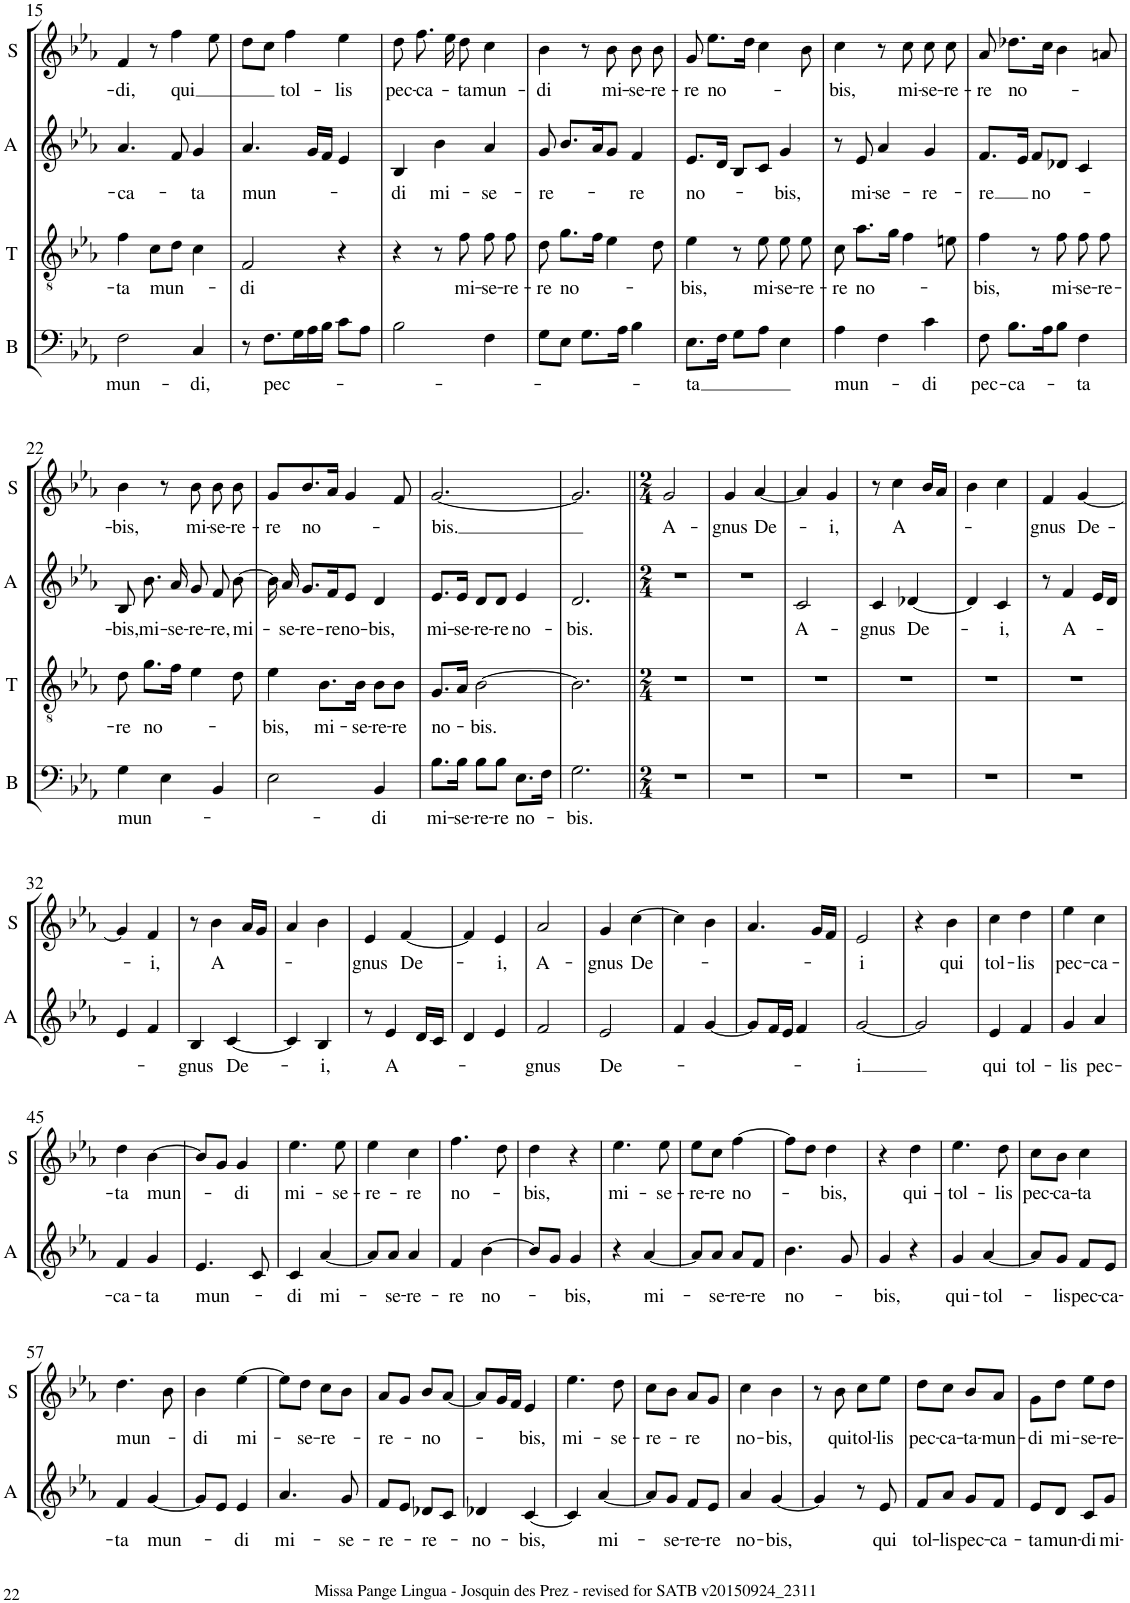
**kern	**text	**kern	**text	**kern	**text	**kern	**text
*part4	*part4	*part3	*part3	*part2	*part2	*part1	*part1
*staff4	*staff4	*staff3	*staff3	*staff2	*staff2	*staff1	*staff1
*I"B	*	*I"T	*	*I"A	*	*I"S	*
*I'B	*	*I'T	*	*I'A	*	*I'S	*
!!LO:PB:g=z
*clefF4	*	*clefGv2	*	*clefG2	*	*clefG2	*
*k[b-e-a-]	*	*k[b-e-a-]	*	*k[b-e-a-]	*	*k[b-e-a-]	*
*M3/4	*	*M3/4	*	*M3/4	*	*M3/4	*
=15	=15	=15	=15	=15	=15	=15	=15
!	!LO:LY:b	!	!LO:LY:b	!	!LO:LY:b	!	!LO:LY:b
2F\	mun-	4f\	-ta	4.a-/	-ca-	4f/	-di,
!	!	!	!LO:LY:b	!	!	!	!
.	.	8c\L	mun-	.	.	8r	.
!	!	!	!	!	!	!	!LO:LY:b
.	.	8d\J	.	8f/	.	4ff\	qui
!	!LO:LY:b	!	!	!	!LO:LY:b	!	!
4C/	-di,	4c\	.	4g/	-ta	.	.
.	.	.	.	.	.	8ee-\	.
=16	=16	=16	=16	=16	=16	=16	=16
!	!	!	!LO:LY:b	!	!LO:LY:b	!	!
8r	.	2F/	-di	4.a-/	mun-	8dd\L	.
!	!LO:LY:b	!	!	!	!	!	!
8.F\L	pec-	.	.	.	.	8cc\J	.
!	!	!	!	!	!	!	!LO:LY:b
.	.	.	.	.	.	4ff\	tol-
16G\L	.	.	.	.	.	.	.
16A-\	.	.	.	16g/LL	.	.	.
16B-\JJ	.	.	.	16f/JJ	.	.	.
!	!	!	!	!	!	!	!LO:LY:b
8c\L	.	4r	.	4e-/	.	4ee-\	-lis
8A-\J	.	.	.	.	.	.	.
=17	=17	=17	=17	=17	=17	=17	=17
!	!	!	!	!	!LO:LY:b	!	!LO:LY:b
2B-\	.	4r	.	4B-/	di	8dd\	pec-
!	!	!	!	!	!	!	!LO:LY:b
.	.	.	.	.	.	8.ff\	-ca-
!	!	!	!	!	!LO:LY:b	!	!
.	.	8r	.	4b-\	mi-	.	.
.	.	.	.	.	.	16ee-\	.
!	!	!	!LO:LY:b	!	!	!	!LO:LY:b
.	.	8f\	mi-	.	.	8dd\	-ta
!	!	!	!LO:LY:b	!	!LO:LY:b	!	!LO:LY:b
4F\	.	8f\	se-	4a-/	-se-	4cc\	mun-
!	!	!	!LO:LY:b	!	!	!	!
.	.	8f\	-re-	.	.	.	.
=18	=18	=18	=18	=18	=18	=18	=18
!	!	!	!LO:LY:b	!	!LO:LY:b	!	!LO:LY:b
8G\L	.	8d\	-re	8g/	-re-	4b-\	-di
!	!	!	!LO:LY:b	!	!	!	!
8E-\J	.	8.g\L	no-	8.b-/L	.	.	.
8.G\L	.	.	.	.	.	8r	.
.	.	16f\Jk	.	16a-/K	.	.	.
!	!	!	!	!	!	!	!LO:LY:b
.	.	4e-\	.	8g/J	.	8b-\	mi-
16A-\Jk	.	.	.	.	.	.	.
!	!	!	!	!	!LO:LY:b	!	!LO:LY:b
4B-\	.	.	.	4f/	-re	8b-\	se-
!	!	!	!	!	!	!	!LO:LY:b
.	.	8d\	.	.	.	8b-\	-re-
=19	=19	=19	=19	=19	=19	=19	=19
!	!LO:LY:b	!	!LO:LY:b	!	!LO:LY:b	!	!LO:LY:b
8.E-\L	ta	4e-\	-bis,	8.e-/L	no-	8g/	-re
!	!	!	!	!	!	!	!LO:LY:b
.	.	.	.	.	.	8.ee-\L	no-
16F\Jk	.	.	.	16d/Jk	.	.	.
8G\L	.	8r	.	8B-/L	.	.	.
.	.	.	.	.	.	16dd\Jk	.
!	!	!	!LO:LY:b	!	!	!	!
8A-\J	.	8e-\	mi-	8c/J	.	4cc\	.
!	!	!	!LO:LY:b	!	!LO:LY:b	!	!
4E-\	.	8e-\	se-	4g/	-bis,	.	.
!	!	!	!LO:LY:b	!	!	!	!
.	.	8e-\	-re-	.	.	8b-\	.
=20	=20	=20	=20	=20	=20	=20	=20
!	!LO:LY:b	!	!LO:LY:b	!	!	!	!LO:LY:b
4A-\	mun-	8c\	-re	8r	.	4cc\	-bis,
!	!	!	!LO:LY:b	!	!LO:LY:b	!	!
.	.	8.a-\L	no-	8e-/	mi-	.	.
!	!	!	!	!	!LO:LY:b	!	!
4F\	.	.	.	4a-/	se-	8r	.
.	.	16g\Jk	.	.	.	.	.
!	!	!	!	!	!	!	!LO:LY:b
.	.	4f\	.	.	.	8cc\	mi-
!	!LO:LY:b	!	!	!	!LO:LY:b	!	!LO:LY:b
4c\	-di	.	.	4g/	-re-	8cc\	se-
!	!	!	!	!	!	!	!LO:LY:b
.	.	8en\	.	.	.	8cc\	-re-
=21	=21	=21	=21	=21	=21	=21	=21
!	!LO:LY:b	!	!LO:LY:b	!	!LO:LY:b	!	!LO:LY:b
8F\	pec-	4f\	-bis,	8.f/L	-re	8a-/	-re
!	!LO:LY:b	!	!	!	!	!	!LO:LY:b
8.B-\L	-ca-	.	.	.	.	8.dd-X\L	no-
.	.	.	.	16e-/Jk	.	.	.
!	!	!	!	!	!LO:LY:b	!	!
.	.	8r	.	8f/L	no-	.	.
16A-\K	.	.	.	.	.	16cc\Jk	.
!	!	!	!LO:LY:b	!	!	!	!
8B-\J	.	8f\	mi-	8d-X/J	.	4b-\	.
!	!LO:LY:b	!	!LO:LY:b	!	!	!	!
4F\	-ta	8f\	se-	4c/	.	.	.
!	!	!	!LO:LY:b	!	!	!	!
.	.	8f\	-re-	.	.	8an/	.
!!LO:LB:g=z
=22	=22	=22	=22	=22	=22	=22	=22
!	!LO:LY:b	!	!LO:LY:b	!	!LO:LY:b	!	!LO:LY:b
4G\	mun-	8d\	-re	8B-/	-bis,	4b-\	-bis,
!	!	!	!LO:LY:b	!	!LO:LY:b	!	!
.	.	8.g\L	no-	8.b-\	mi-	.	.
4E-\	.	.	.	.	.	8r	.
!	!	!	!	!	!LO:LY:b	!	!
.	.	16f\Jk	.	16a-/	se-	.	.
!	!	!	!	!	!LO:LY:b	!	!LO:LY:b
.	.	4e-\	.	8g/	-re-	8b-\	mi-
!	!	!	!	!	!LO:LY:b	!	!LO:LY:b
4BB-/	.	.	.	8f/	-re,	8b-\	se-
!	!	!	!	!	!LO:LY:b	!	!LO:LY:b
.	.	8d\	.	[8b-\	mi-	8b-\	-re-
=23	=23	=23	=23	=23	=23	=23	=23
!	!	!	!LO:LY:b	!	!	!	!LO:LY:b
2E-\	.	4e-\	-bis,	16b-\]	.	8g/L	-re
!	!	!	!	!	!LO:LY:b	!	!
.	.	.	.	16a-/	-se-	.	.
!	!	!	!	!	!LO:LY:b	!	!LO:LY:b
.	.	.	.	8.g/L	re-	8.b-/	no-
!	!	!	!LO:LY:b	!	!	!	!
.	.	8.B-\L	mi-	.	.	.	.
!	!	!	!	!	!LO:LY:b	!	!
.	.	.	.	16f/K	-re	16a-/Jk	.
!	!	!	!	!	!LO:LY:b	!	!
.	.	.	.	8e-/J	no-	4g/	.
!	!	!	!LO:LY:b	!	!	!	!
.	.	16B-\Jk	se-	.	.	.	.
!	!LO:LY:b	!	!LO:LY:b	!	!LO:LY:b	!	!
4BB-/	di	8B-\L	-re-	4d/	-bis,	.	.
!	!	!	!LO:LY:b	!	!	!	!
.	.	8B-\J	-re	.	.	8f/	.
=24	=24	=24	=24	=24	=24	=24	=24
!	!LO:LY:b	!	!LO:LY:b	!	!LO:LY:b	!	!LO:LY:b
8.B-\L	mi-	8.G/L	no-	8.e-/L	mi-	[2.g/	-bis.
!	!LO:LY:b	!	!	!	!LO:LY:b	!	!
16B-\Jk	se-	16A-/Jk	.	16e-/Jk	-se-	.	.
!	!LO:LY:b	!	!LO:LY:b	!	!LO:LY:b	!	!
8B-\L	-re-	[2B-\	bis.	8d/L	-re-	.	.
!	!LO:LY:b	!	!	!	!LO:LY:b	!	!
8B-\J	-re	.	.	8d/J	-re	.	.
!	!LO:LY:b	!	!	!	!LO:LY:b	!	!
8.E-\L	no-	.	.	4e-/	no-	.	.
16F\Jk	.	.	.	.	.	.	.
=25	=25	=25	=25	=25	=25	=25	=25
!	!LO:LY:b	!	!	!	!LO:LY:b	!	!
2.G\	-bis.	2.B-\]	.	2.d/	-bis.	2.g/]	.
=26||	=26||	=26||	=26||	=26||	=26||	=26||	=26||
*M2/4	*	*M2/4	*	*M2/4	*	*M2/4	*
!	!	!	!	!	!	!	!LO:LY:b
2r	.	2r	.	2r	.	2g/	A-
=27	=27	=27	=27	=27	=27	=27	=27
!	!	!	!	!	!	!	!LO:LY:b
2r	.	2r	.	2r	.	4g/	-gnus
!	!	!	!	!	!	!	!LO:LY:b
.	.	.	.	.	.	[4a-/	De-
=28	=28	=28	=28	=28	=28	=28	=28
!	!	!	!	!	!LO:LY:b	!	!
2r	.	2r	.	2c/	A-	4a-/]	.
!	!	!	!	!	!	!	!LO:LY:b
.	.	.	.	.	.	4g/	-i,
=29	=29	=29	=29	=29	=29	=29	=29
!	!	!	!	!	!LO:LY:b	!	!
2r	.	2r	.	4c/	-gnus	8r	.
!	!	!	!	!	!	!	!LO:LY:b
.	.	.	.	.	.	4cc\	A-
!	!	!	!	!	!LO:LY:b	!	!
.	.	.	.	[4d-X/	De-	.	.
.	.	.	.	.	.	16b-/LL	.
.	.	.	.	.	.	16a-/JJ	.
=30	=30	=30	=30	=30	=30	=30	=30
2r	.	2r	.	4d-/]	.	4b-\	.
!	!	!	!	!	!LO:LY:b	!	!
.	.	.	.	4c/	-i,	4cc\	.
=31	=31	=31	=31	=31	=31	=31	=31
!	!	!	!	!	!	!	!LO:LY:b
2r	.	2r	.	8r	.	4f/	-gnus
!	!	!	!	!	!LO:LY:b	!	!
.	.	.	.	4f/	A-	.	.
!	!	!	!	!	!	!	!LO:LY:b
.	.	.	.	.	.	[4g/	De-
.	.	.	.	16e-/LL	.	.	.
.	.	.	.	16d/JJ	.	.	.
!!LO:LB:g=z
=32	=32	=32	=32	=32	=32	=32	=32
2r	.	2r	.	4e-/	.	4g/]	.
!	!	!	!	!	!	!	!LO:LY:b
.	.	.	.	4f/	.	4f/	-i,
=33	=33	=33	=33	=33	=33	=33	=33
!	!	!	!	!	!LO:LY:b	!	!
2r	.	2r	.	4B-/	-gnus	8r	.
!	!	!	!	!	!	!	!LO:LY:b
.	.	.	.	.	.	4b-\	A-
!	!	!	!	!	!LO:LY:b	!	!
.	.	.	.	[4c/	De-	.	.
.	.	.	.	.	.	16a-/LL	.
.	.	.	.	.	.	16g/JJ	.
=34	=34	=34	=34	=34	=34	=34	=34
2r	.	2r	.	4c/]	.	4a-/	.
!	!	!	!	!	!LO:LY:b	!	!
.	.	.	.	4B-/	-i,	4b-\	.
=35	=35	=35	=35	=35	=35	=35	=35
!	!	!	!	!	!	!	!LO:LY:b
2r	.	2r	.	8r	.	4e-/	-gnus
!	!	!	!	!	!LO:LY:b	!	!
.	.	.	.	4e-/	A-	.	.
!	!	!	!	!	!	!	!LO:LY:b
.	.	.	.	.	.	[4f/	De-
.	.	.	.	16d/LL	.	.	.
.	.	.	.	16c/JJ	.	.	.
=36	=36	=36	=36	=36	=36	=36	=36
2r	.	2r	.	4d/	.	4f/]	.
!	!	!	!	!	!	!	!LO:LY:b
.	.	.	.	4e-/	.	4e-/	-i,
=37	=37	=37	=37	=37	=37	=37	=37
!	!	!	!	!	!LO:LY:b	!	!LO:LY:b
2r	.	2r	.	2f/	-gnus	2a-/	A-
=38	=38	=38	=38	=38	=38	=38	=38
!	!	!	!	!	!LO:LY:b	!	!LO:LY:b
2r	.	2r	.	2e-/	De-	4g/	-gnus
!	!	!	!	!	!	!	!LO:LY:b
.	.	.	.	.	.	[4cc\	De-
=39	=39	=39	=39	=39	=39	=39	=39
2r	.	2r	.	4f/	.	4cc\]	.
.	.	.	.	[4g/	.	4b-\	.
=40	=40	=40	=40	=40	=40	=40	=40
2r	.	2r	.	8g/L]	.	4.a-/	.
.	.	.	.	16f/L	.	.	.
.	.	.	.	16e-/JJ	.	.	.
.	.	.	.	4f/	.	.	.
.	.	.	.	.	.	16g/LL	.
.	.	.	.	.	.	16f/JJ	.
=41	=41	=41	=41	=41	=41	=41	=41
!	!	!	!	!	!LO:LY:b	!	!LO:LY:b
2r	.	2r	.	[2g/	-i	2e-/	-i
=42	=42	=42	=42	=42	=42	=42	=42
2r	.	2r	.	2g/]	.	4r	.
!	!	!	!	!	!	!	!LO:LY:b
.	.	.	.	.	.	4b-\	qui
=43	=43	=43	=43	=43	=43	=43	=43
!	!	!	!	!	!LO:LY:b	!	!LO:LY:b
2r	.	2r	.	4e-/	qui	4cc\	tol-
!	!	!	!	!	!LO:LY:b	!	!LO:LY:b
.	.	.	.	4f/	tol-	4dd\	-lis
=44	=44	=44	=44	=44	=44	=44	=44
!	!	!	!	!	!LO:LY:b	!	!LO:LY:b
2r	.	2r	.	4g/	-lis	4ee-\	pec-
!	!	!	!	!	!LO:LY:b	!	!LO:LY:b
.	.	.	.	4a-/	pec-	4cc\	-ca-
!!LO:LB:g=z
=45	=45	=45	=45	=45	=45	=45	=45
!	!	!	!	!	!LO:LY:b	!	!LO:LY:b
2r	.	2r	.	4f/	-ca-	4dd\	-ta
!	!	!	!	!	!LO:LY:b	!	!LO:LY:b
.	.	.	.	4g/	-ta	[4b-\	mun-
=46	=46	=46	=46	=46	=46	=46	=46
!	!	!	!	!	!LO:LY:b	!	!
2r	.	2r	.	4.e-/	mun-	8b-/L]	.
.	.	.	.	.	.	8g/J	.
!	!	!	!	!	!	!	!LO:LY:b
.	.	.	.	.	.	4g/	-di
.	.	.	.	8c/	.	.	.
=47	=47	=47	=47	=47	=47	=47	=47
!	!	!	!	!	!LO:LY:b	!	!LO:LY:b
2r	.	2r	.	4c/	-di	4.ee-\	mi-
!	!	!	!	!	!LO:LY:b	!	!
.	.	.	.	[4a-/	mi-	.	.
!	!	!	!	!	!	!	!LO:LY:b
.	.	.	.	.	.	8ee-\	-se-
=48	=48	=48	=48	=48	=48	=48	=48
!	!	!	!	!	!	!	!LO:LY:b
2r	.	2r	.	8a-/L]	.	4ee-\	-re-
!	!	!	!	!	!LO:LY:b	!	!
.	.	.	.	8a-/J	-se-	.	.
!	!	!	!	!	!LO:LY:b	!	!LO:LY:b
.	.	.	.	4a-/	-re-	4cc\	-re
=49	=49	=49	=49	=49	=49	=49	=49
!	!	!	!	!	!LO:LY:b	!	!LO:LY:b
2r	.	2r	.	4f/	-re	4.ff\	no-
!	!	!	!	!	!LO:LY:b	!	!
.	.	.	.	[4b-\	no-	.	.
.	.	.	.	.	.	8dd\	.
=50	=50	=50	=50	=50	=50	=50	=50
!	!	!	!	!	!	!	!LO:LY:b
2r	.	2r	.	8b-/L]	.	4dd\	-bis,
.	.	.	.	8g/J	.	.	.
!	!	!	!	!	!LO:LY:b	!	!
.	.	.	.	4g/	-bis,	4r	.
=51	=51	=51	=51	=51	=51	=51	=51
!	!	!	!	!	!	!	!LO:LY:b
2r	.	2r	.	4r	.	4.ee-\	mi-
!	!	!	!	!	!LO:LY:b	!	!
.	.	.	.	[4a-/	mi-	.	.
!	!	!	!	!	!	!	!LO:LY:b
.	.	.	.	.	.	8ee-\	-se-
=52	=52	=52	=52	=52	=52	=52	=52
!	!	!	!	!	!	!	!LO:LY:b
2r	.	2r	.	8a-/L]	.	8ee-\L	-re-
!	!	!	!	!	!LO:LY:b	!	!LO:LY:b
.	.	.	.	8a-/J	-se-	8cc\J	-re
!	!	!	!	!	!LO:LY:b	!	!LO:LY:b
.	.	.	.	8a-/L	-re-	[4ff\	no-
!	!	!	!	!	!LO:LY:b	!	!
.	.	.	.	8f/J	-re	.	.
=53	=53	=53	=53	=53	=53	=53	=53
!	!	!	!	!	!LO:LY:b	!	!
2r	.	2r	.	4.b-\	no-	8ff\L]	.
.	.	.	.	.	.	8dd\J	.
!	!	!	!	!	!	!	!LO:LY:b
.	.	.	.	.	.	4dd\	-bis,
.	.	.	.	8g/	.	.	.
=54	=54	=54	=54	=54	=54	=54	=54
!	!	!	!	!	!LO:LY:b	!	!
2r	.	2r	.	4g/	-bis,	4r	.
!	!	!	!	!	!	!	!LO:LY:b
.	.	.	.	4r	.	4dd\	qui-
=55	=55	=55	=55	=55	=55	=55	=55
!	!	!	!	!	!LO:LY:b	!	!LO:LY:b
2r	.	2r	.	4g/	qui-	4.ee-\	-tol-
!	!	!	!	!	!LO:LY:b	!	!
.	.	.	.	[4a-/	-tol-	.	.
!	!	!	!	!	!	!	!LO:LY:b
.	.	.	.	.	.	8dd\	-lis
=56	=56	=56	=56	=56	=56	=56	=56
!	!	!	!	!	!	!	!LO:LY:b
2r	.	2r	.	8a-/L]	.	8cc\L	pec-
!	!	!	!	!	!LO:LY:b	!	!LO:LY:b
.	.	.	.	8g/J	-lis	8b-\J	-ca-
!	!	!	!	!	!LO:LY:b	!	!LO:LY:b
.	.	.	.	8f/L	pec-	4cc\	-ta
!	!	!	!	!	!LO:LY:b	!	!
.	.	.	.	8e-/J	-ca-	.	.
!!LO:LB:g=z
=57	=57	=57	=57	=57	=57	=57	=57
!	!	!	!	!	!LO:LY:b	!	!LO:LY:b
2r	.	2r	.	4f/	-ta	4.dd\	mun-
!	!	!	!	!	!LO:LY:b	!	!
.	.	.	.	[4g/	mun-	.	.
.	.	.	.	.	.	8b-\	.
=58	=58	=58	=58	=58	=58	=58	=58
!	!	!	!	!	!	!	!LO:LY:b
2r	.	2r	.	8g/L]	.	4b-\	-di
.	.	.	.	8e-/J	.	.	.
!	!	!	!	!	!LO:LY:b	!	!LO:LY:b
.	.	.	.	4e-/	-di	[4ee-\	mi-
=59	=59	=59	=59	=59	=59	=59	=59
!	!	!	!	!	!LO:LY:b	!	!
2r	.	2r	.	4.a-/	mi-	8ee-\L]	.
!	!	!	!	!	!	!	!LO:LY:b
.	.	.	.	.	.	8dd\J	-se-
!	!	!	!	!	!	!	!LO:LY:b
.	.	.	.	.	.	8cc\L	-re-
!	!	!	!	!	!LO:LY:b	!	!
.	.	.	.	8g/	-se-	8b-\J	.
=60	=60	=60	=60	=60	=60	=60	=60
!	!	!	!	!	!LO:LY:b	!	!LO:LY:b
2r	.	2r	.	8f/L	-re-	8a-/L	re-
.	.	.	.	8e-/J	.	8g/J	.
!	!	!	!	!	!LO:LY:b	!	!LO:LY:b
.	.	.	.	8d-X/L	re-	8b-/L	-no-
.	.	.	.	8c/J	.	[8a-/J	.
=61	=61	=61	=61	=61	=61	=61	=61
!	!	!	!	!	!LO:LY:b	!	!
2r	.	2r	.	4d-X/	-no-	8a-/L]	.
.	.	.	.	.	.	16g/L	.
.	.	.	.	.	.	16f/JJ	.
!	!	!	!	!	!LO:LY:b	!	!LO:LY:b
.	.	.	.	[4c/	-bis,	4e-/	-bis,
=62	=62	=62	=62	=62	=62	=62	=62
!	!	!	!	!	!	!	!LO:LY:b
2r	.	2r	.	4c/]	.	4.ee-\	mi-
!	!	!	!	!	!LO:LY:b	!	!
.	.	.	.	[4a-/	mi-	.	.
!	!	!	!	!	!	!	!LO:LY:b
.	.	.	.	.	.	8dd\	-se-
=63	=63	=63	=63	=63	=63	=63	=63
!	!	!	!	!	!	!	!LO:LY:b
2r	.	2r	.	8a-/L]	.	8cc\L	-re-
!	!	!	!	!	!LO:LY:b	!	!
.	.	.	.	8g/J	-se-	8b-\J	.
!	!	!	!	!	!LO:LY:b	!	!LO:LY:b
.	.	.	.	8f/L	-re-	8a-/L	-re
!	!	!	!	!	!LO:LY:b	!	!
.	.	.	.	8e-/J	-re	8g/J	.
=64	=64	=64	=64	=64	=64	=64	=64
!	!	!	!	!	!LO:LY:b	!	!LO:LY:b
2r	.	2r	.	4a-/	no-	4cc\	no-
!	!	!	!	!	!LO:LY:b	!	!LO:LY:b
.	.	.	.	[4g/	-bis,	4b-\	-bis,
=65	=65	=65	=65	=65	=65	=65	=65
2r	.	2r	.	4g/]	.	8r	.
!	!	!	!	!	!	!	!LO:LY:b
.	.	.	.	.	.	8b-\	qui
!	!	!	!	!	!	!	!LO:LY:b
.	.	.	.	8r	.	8cc\L	tol-
!	!	!	!	!	!LO:LY:b	!	!LO:LY:b
.	.	.	.	8e-/	qui	8ee-\J	-lis
=66	=66	=66	=66	=66	=66	=66	=66
!	!	!	!	!	!LO:LY:b	!	!LO:LY:b
2r	.	2r	.	8f/L	tol-	8dd\L	pec-
!	!	!	!	!	!LO:LY:b	!	!LO:LY:b
.	.	.	.	8a-/J	-lis	8cc\J	-ca-
!	!	!	!	!	!LO:LY:b	!	!LO:LY:b
.	.	.	.	8g/L	pec-	8b-/L	-ta-
!	!	!	!	!	!LO:LY:b	!	!LO:LY:b
.	.	.	.	8f/J	-ca-	8a-/J	mun-
=67	=67	=67	=67	=67	=67	=67	=67
!	!	!	!	!	!LO:LY:b	!	!LO:LY:b
2r	.	2r	.	8e-/L	-ta	8g\L	-di
!	!	!	!	!	!LO:LY:b	!	!LO:LY:b
.	.	.	.	8d/J	mun-	8dd\J	mi-
!	!	!	!	!	!LO:LY:b	!	!LO:LY:b
.	.	.	.	8c/L	-di	8ee-\L	-se-
!	!	!	!	!	!LO:LY:b	!	!LO:LY:b
.	.	.	.	8g/J	mi-	8dd\J	-re-
=	=	=	=	=	=	=	=
*-	*-	*-	*-	*-	*-	*-	*-
